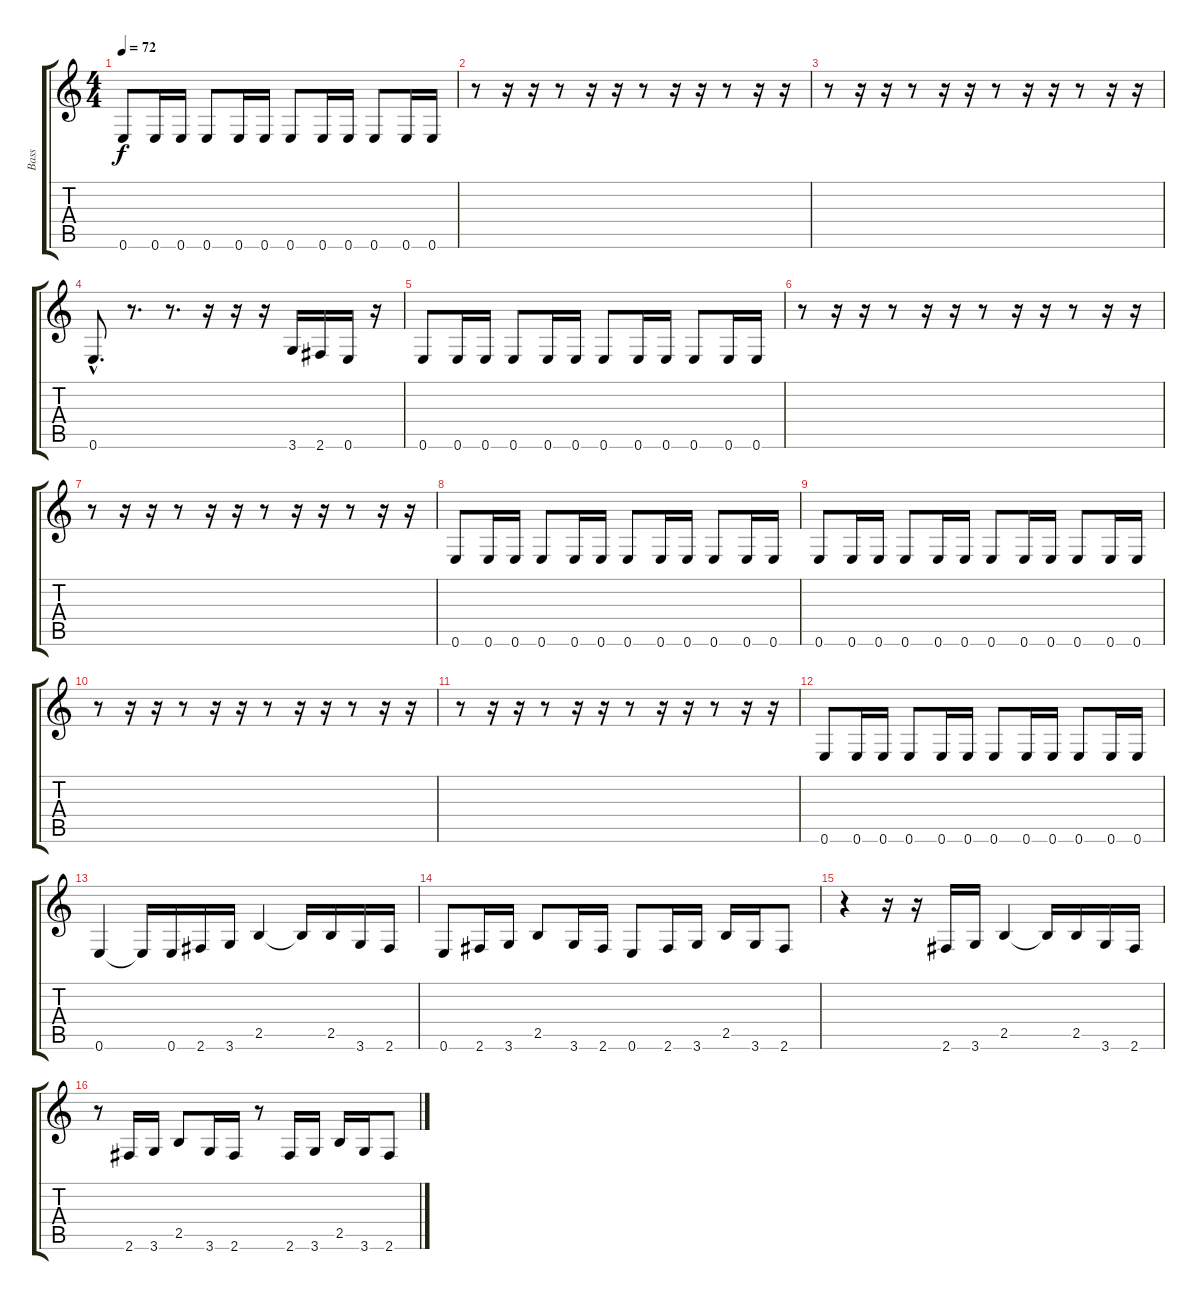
\track ("Bass" "Bass") {instrument electricbasspick}
\staff {score tabs}
\tuning (E4 B3 G3 D3 A2 E2) {hide}
\ts (4 4)
\tempo 72
\clef g2
\ks c
0.6.8{dy f} 0.6.16 0.6.16 0.6.8 0.6.16 0.6.16 0.6.8 0.6.16 0.6.16 0.6.8 0.6.16 0.6.16 |
r.8 r.16 r.16 r.8 r.16 r.16 r.8 r.16 r.16 r.8 r.16 r.16 |
r.8 r.16 r.16 r.8 r.16 r.16 r.8 r.16 r.16 r.8 r.16 r.16 |
0.6{hac}.8{d} r.8{d} r.8{d} r.16 r.16 r.16 3.6.16 2.6.16 0.6.16 r.16 |
0.6.8 0.6.16 0.6.16 0.6.8 0.6.16 0.6.16 0.6.8 0.6.16 0.6.16 0.6.8 0.6.16 0.6.16 |
r.8 r.16 r.16 r.8 r.16 r.16 r.8 r.16 r.16 r.8 r.16 r.16 |
r.8 r.16 r.16 r.8 r.16 r.16 r.8 r.16 r.16 r.8 r.16 r.16 |
0.6.8 0.6.16 0.6.16 0.6.8 0.6.16 0.6.16 0.6.8 0.6.16 0.6.16 0.6.8 0.6.16 0.6.16 |
0.6.8 0.6.16 0.6.16 0.6.8 0.6.16 0.6.16 0.6.8 0.6.16 0.6.16 0.6.8 0.6.16 0.6.16 |
r.8 r.16 r.16 r.8 r.16 r.16 r.8 r.16 r.16 r.8 r.16 r.16 |
r.8 r.16 r.16 r.8 r.16 r.16 r.8 r.16 r.16 r.8 r.16 r.16 |
0.6.8 0.6.16 0.6.16 0.6.8 0.6.16 0.6.16 0.6.8 0.6.16 0.6.16 0.6.8 0.6.16 0.6.16 |
0.6.4 0.6{t}.16 0.6.16 2.6.16 3.6.16 2.5.4 2.5{t}.16 2.5.16 3.6.16 2.6.16 |
0.6.8 2.6.16 3.6.16 2.5.8 3.6.16 2.6.16 0.6.8 2.6.16 3.6.16 2.5.16 3.6.16 2.6.8 |
r.4 r.16 r.16 2.6.16 3.6.16 2.5.4 2.5{t}.16 2.5.16 3.6.16 2.6.16 |
r.8 2.6.16 3.6.16 2.5.8 3.6.16 2.6.16 r.8 2.6.16 3.6.16 2.5.16 3.6.16 2.6.8
